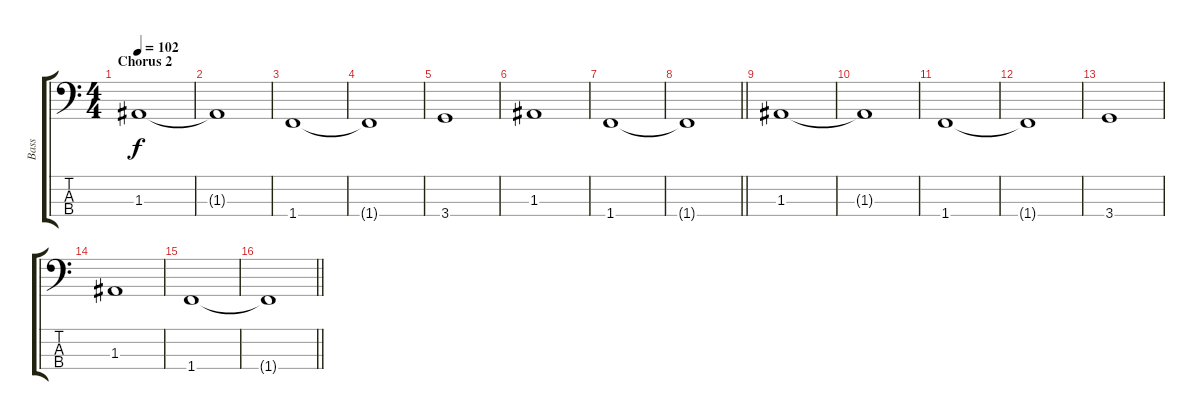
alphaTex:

\track ("Bass" "Bass") {instrument electricbassfinger}
\staff {score tabs}
\tuning (G2 D2 A1 E1) {hide}
\ts (4 4)
\section ("" "Chorus 2")
\tempo 102
\clef f4
\ks c
1.3.1{dy f} |
1.3{t}.1 |
1.4.1 |
1.4{t}.1 |
3.4.1 |
1.3.1 |
1.4.1 |
\barLineRight lightlight
1.4{t}.1 |
1.3.1 |
1.3{t}.1 |
1.4.1 |
1.4{t}.1 |
3.4.1 |
1.3.1 |
1.4.1 |
\barLineRight lightlight
1.4{t}.1
